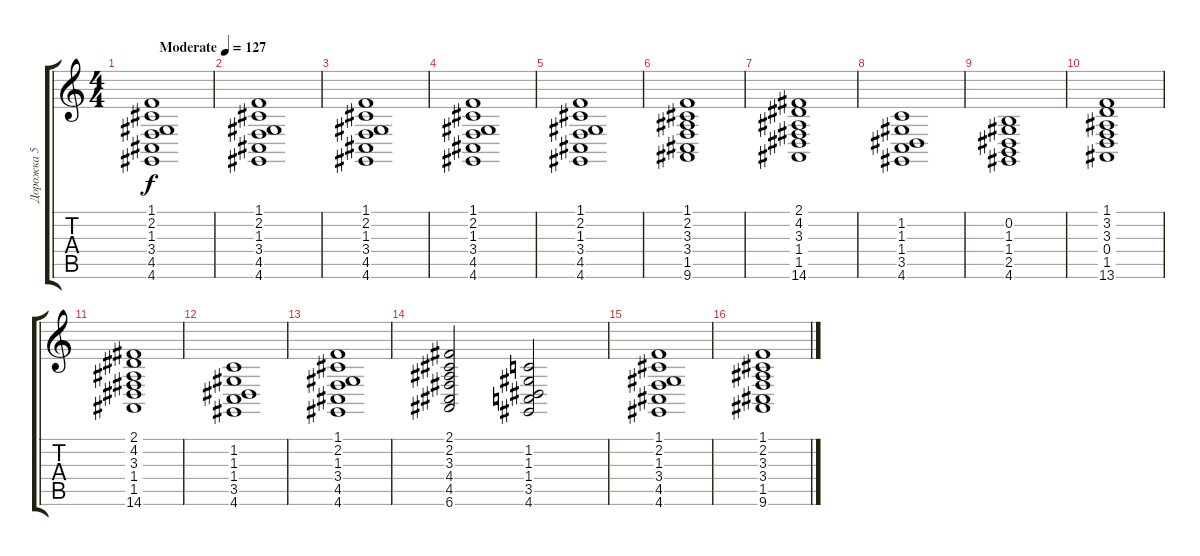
\track ("Дорожка 5" "Дорожка 5") {instrument fx7echoes}
\staff {score tabs}
\tuning (E4 B3 G3 D3 A2 E2) {hide}
\ts (4 4)
\tempo (127 "Moderate")
\clef g2
\ks c
(1.1 2.2 1.3 3.4 4.5 4.6).1{dy f instrument fx7echoes} |
(1.1 2.2 1.3 3.4 4.5 4.6).1 |
(1.1 2.2 1.3 3.4 4.5 4.6).1 |
(1.1 2.2 1.3 3.4 4.5 4.6).1 |
(1.1 2.2 1.3 3.4 4.5 4.6).1 |
(1.1 2.2 3.3 3.4 1.5 9.6).1 |
(2.1 4.2 3.3 1.4 1.5 14.6).1 |
(1.2 1.3 1.4 3.5 4.6).1 |
(0.2 1.3 1.4 2.5 4.6).1 |
(1.1 3.2 3.3 0.4 1.5 13.6).1 |
(2.1 4.2 3.3 1.4 1.5 14.6).1 |
(1.2 1.3 1.4 3.5 4.6).1 |
(1.1 2.2 1.3 3.4 4.5 4.6).1 |
(2.1 2.2 3.3 4.4 4.5 6.6).2 (1.2 1.3 1.4 3.5 4.6).2 |
(1.1 2.2 1.3 3.4 4.5 4.6).1 |
(1.1 2.2 3.3 3.4 1.5 9.6).1
